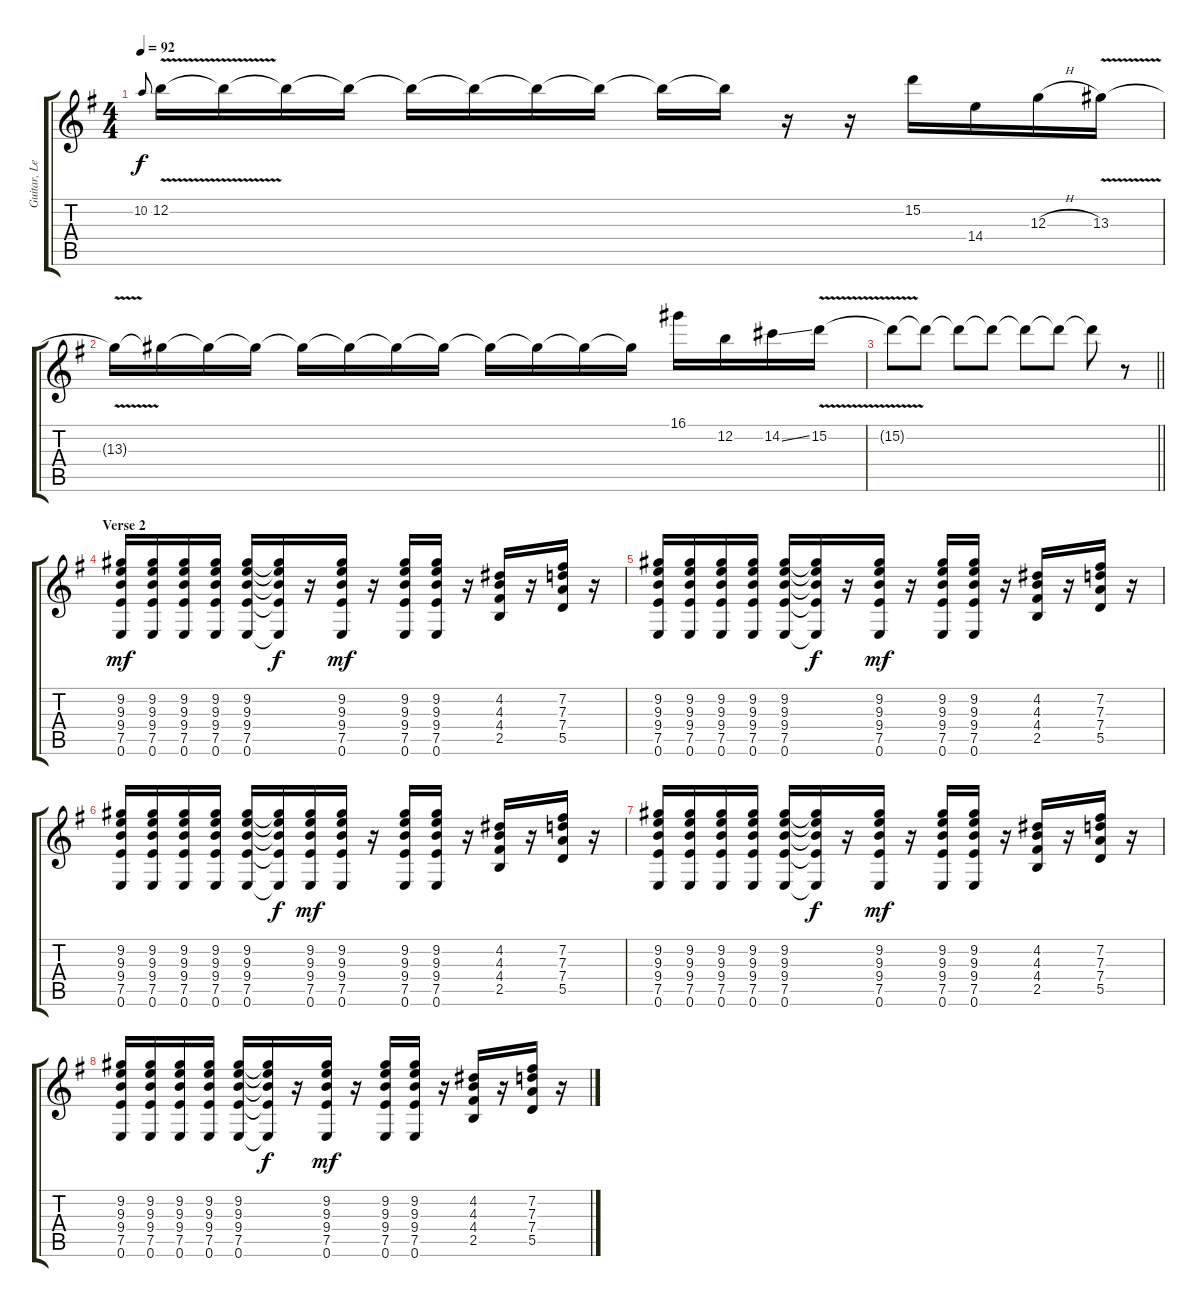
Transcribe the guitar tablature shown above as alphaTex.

\track ("Guitar, Lead" "Guitar, Le") {instrument overdrivenguitar}
\staff {score tabs}
\tuning (E4 B3 G3 D3 A2 E2) {hide}
\ts (4 4)
\tempo 92
\clef g2
\ks g
10.2.8{gr onbeat dy f} 12.2{v}.16 12.2{t}.16 12.2{t}.16 12.2{t}.16 12.2{t}.16 12.2{t}.16 12.2{t}.16 12.2{t}.16 12.2{t}.16 12.2{t}.16 r.16 r.16 15.2.16 14.4.16 12.3{h}.16 13.3{v}.16 |
13.3{t}.16 13.3{t}.16 13.3{t}.16 13.3{t}.16 13.3{t}.16 13.3{t}.16 13.3{t}.16 13.3{t}.16 13.3{t}.16 13.3{t}.16 13.3{t}.16 13.3{t}.16 16.1.16 12.2.16 14.2{ss}.16 15.2{v}.16 |
\barLineRight lightlight
15.2{t}.8 15.2{t}.8 15.2{t}.8 15.2{t}.8 15.2{t}.8 15.2{t}.8 15.2{t}.8 r.8 |
\section ("" "Verse 2")
(9.2 9.3 9.4 7.5 0.6).16{dy mf} (9.2 9.3 9.4 7.5 0.6).16 (9.2 9.3 9.4 7.5 0.6).16 (9.2 9.3 9.4 7.5 0.6).16 (9.2 9.3 9.4 7.5 0.6).16 (9.2{t} 9.3{t} 9.4{t} 7.5{t} 0.6{t}).16{dy f} r.16 (9.2 9.3 9.4 7.5 0.6).16{dy mf} r.16 (9.2 9.3 9.4 7.5 0.6).16 (9.2 9.3 9.4 7.5 0.6).16 r.16 (4.2 4.3 4.4 2.5).16 r.16 (7.2 7.3 7.4 5.5).16 r.16 |
(9.2 9.3 9.4 7.5 0.6).16 (9.2 9.3 9.4 7.5 0.6).16 (9.2 9.3 9.4 7.5 0.6).16 (9.2 9.3 9.4 7.5 0.6).16 (9.2 9.3 9.4 7.5 0.6).16 (9.2{t} 9.3{t} 9.4{t} 7.5{t} 0.6{t}).16{dy f} r.16 (9.2 9.3 9.4 7.5 0.6).16{dy mf} r.16 (9.2 9.3 9.4 7.5 0.6).16 (9.2 9.3 9.4 7.5 0.6).16 r.16 (4.2 4.3 4.4 2.5).16 r.16 (7.2 7.3 7.4 5.5).16 r.16 |
(9.2 9.3 9.4 7.5 0.6).16 (9.2 9.3 9.4 7.5 0.6).16 (9.2 9.3 9.4 7.5 0.6).16 (9.2 9.3 9.4 7.5 0.6).16 (9.2 9.3 9.4 7.5 0.6).16 (9.2{t} 9.3{t} 9.4{t} 7.5{t} 0.6{t}).16{dy f} (9.2 9.3 9.4 7.5 0.6).16{dy mf} (9.2 9.3 9.4 7.5 0.6).16 r.16 (9.2 9.3 9.4 7.5 0.6).16 (9.2 9.3 9.4 7.5 0.6).16 r.16 (4.2 4.3 4.4 2.5).16 r.16 (7.2 7.3 7.4 5.5).16 r.16 |
(9.2 9.3 9.4 7.5 0.6).16 (9.2 9.3 9.4 7.5 0.6).16 (9.2 9.3 9.4 7.5 0.6).16 (9.2 9.3 9.4 7.5 0.6).16 (9.2 9.3 9.4 7.5 0.6).16 (9.2{t} 9.3{t} 9.4{t} 7.5{t} 0.6{t}).16{dy f} r.16 (9.2 9.3 9.4 7.5 0.6).16{dy mf} r.16 (9.2 9.3 9.4 7.5 0.6).16 (9.2 9.3 9.4 7.5 0.6).16 r.16 (4.2 4.3 4.4 2.5).16 r.16 (7.2 7.3 7.4 5.5).16 r.16 |
(9.2 9.3 9.4 7.5 0.6).16 (9.2 9.3 9.4 7.5 0.6).16 (9.2 9.3 9.4 7.5 0.6).16 (9.2 9.3 9.4 7.5 0.6).16 (9.2 9.3 9.4 7.5 0.6).16 (9.2{t} 9.3{t} 9.4{t} 7.5{t} 0.6{t}).16{dy f} r.16 (9.2 9.3 9.4 7.5 0.6).16{dy mf} r.16 (9.2 9.3 9.4 7.5 0.6).16 (9.2 9.3 9.4 7.5 0.6).16 r.16 (4.2 4.3 4.4 2.5).16 r.16 (7.2 7.3 7.4 5.5).16 r.16
